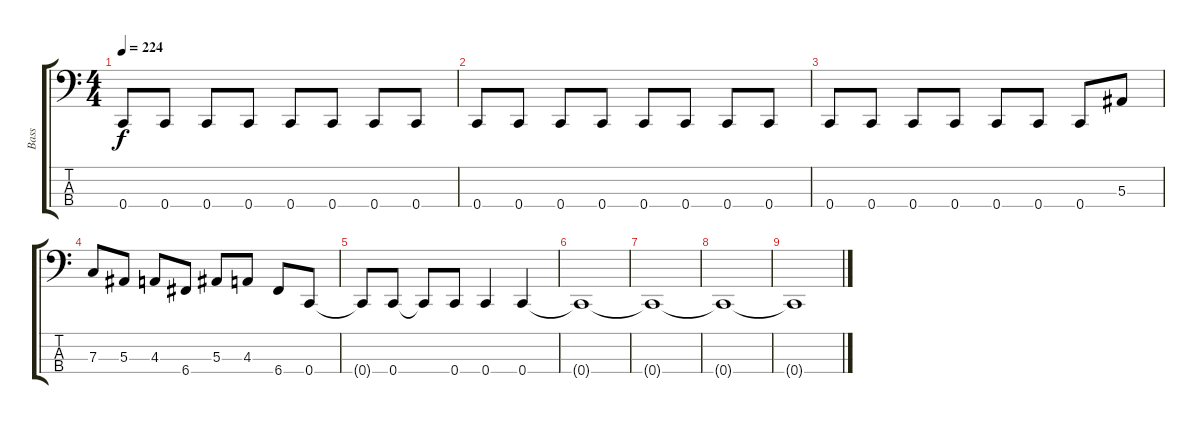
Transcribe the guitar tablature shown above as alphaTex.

\track ("Bass" "Bass") {instrument electricbassfinger}
\staff {score tabs}
\tuning (Eb2 Bb1 F1 C1) {hide}
\ts (4 4)
\tempo 224
\clef f4
\ks c
0.4.8{dy f} 0.4.8 0.4.8 0.4.8 0.4.8 0.4.8 0.4.8 0.4.8 |
0.4.8 0.4.8 0.4.8 0.4.8 0.4.8 0.4.8 0.4.8 0.4.8 |
0.4.8 0.4.8 0.4.8 0.4.8 0.4.8 0.4.8 0.4.8 5.3.8 |
7.3.8 5.3.8 4.3.8 6.4.8 5.3.8 4.3.8 6.4.8 0.4.8 |
0.4{t}.8 0.4.8 0.4{t}.8 0.4.8 0.4.4 0.4.4 |
0.4{t}.1 |
0.4{t}.1 |
0.4{t}.1 |
0.4{t}.1
